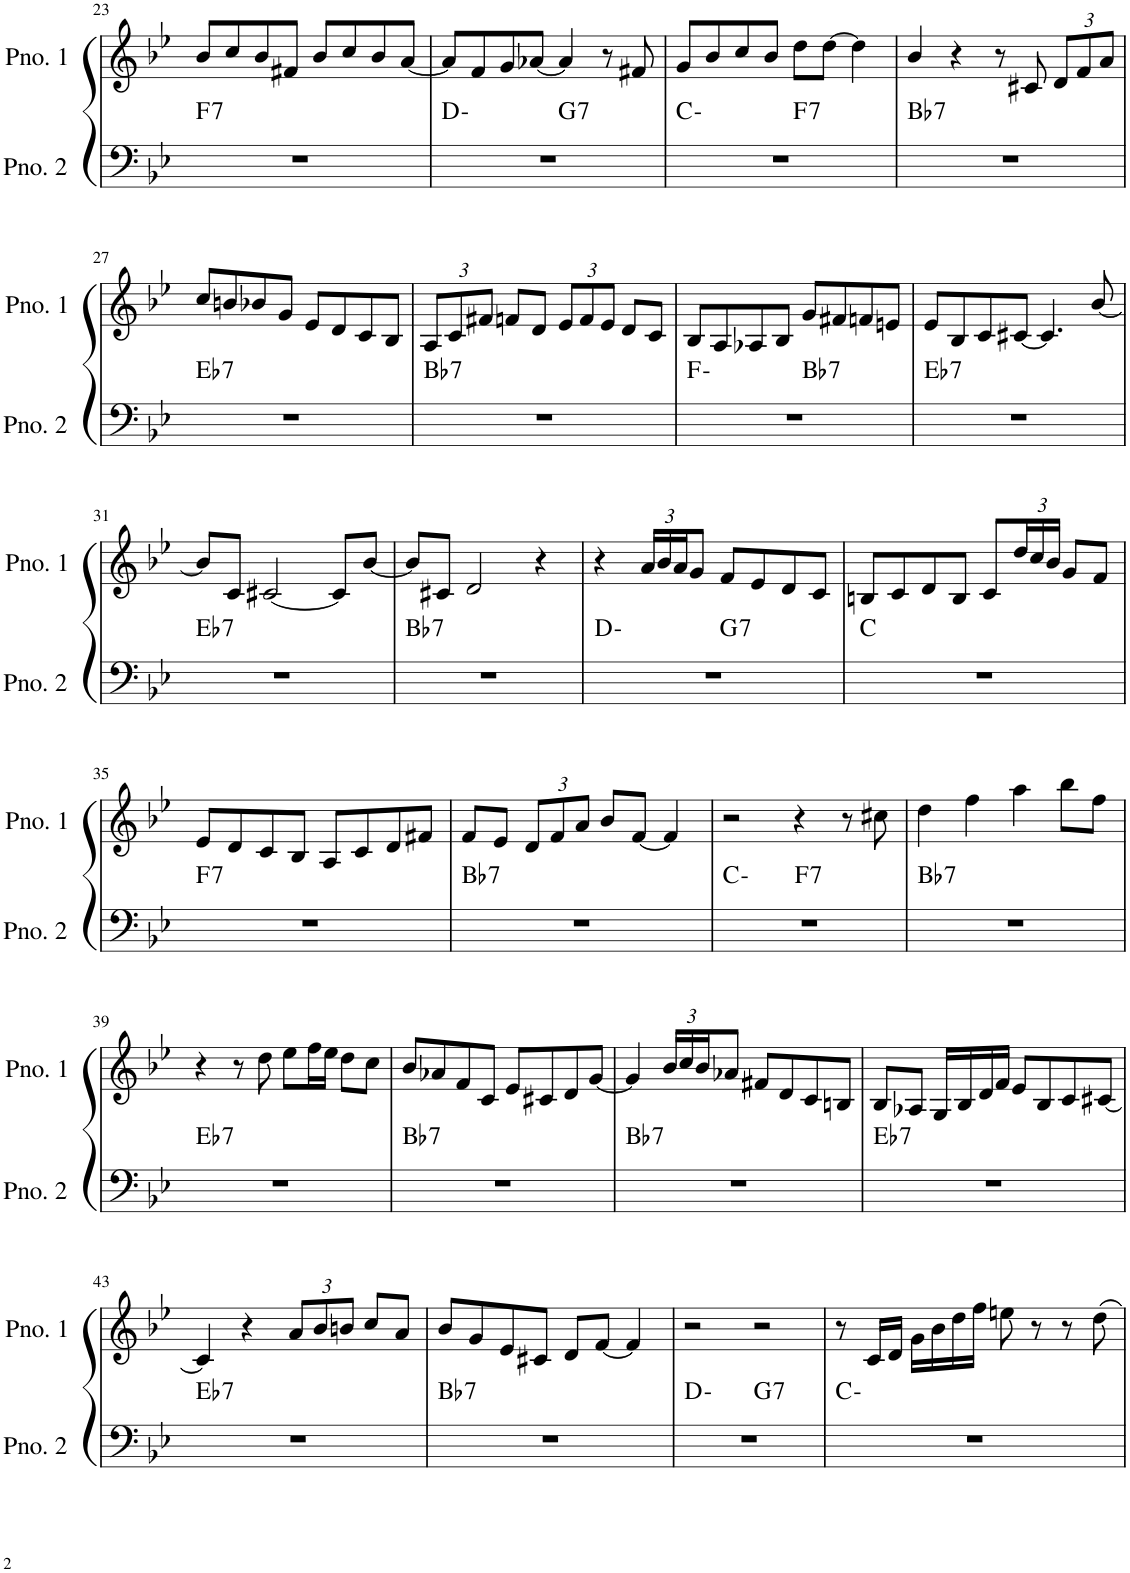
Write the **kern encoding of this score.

**kern	**harte	**kern
*part2	*part2	*part1
*staff2	*	*staff1
*I"ピアノ 2	*	*I"ピアノ 1
!!LO:PB:g=z
*clefF4	*	*clefG2
*k[b-e-]	*	*k[b-e-]
*M4/4	*	*M4/4
=23	=23	=23
!	!LO:H:kt=7	!
1r	F:7	8b-/L
.	.	8cc/
.	.	8b-/
.	.	8f#X/J
.	.	8b-/L
.	.	8cc/
.	.	8b-/
.	.	[8a/J
=24	=24	=24
*^	*	*
1r	2ryy	D:min	8a/L]
.	.	.	8f/
.	.	.	8g/
.	.	.	[8a-X/J
!	!	!LO:H:kt=7	!
.	2ryy	G:7	4a-/]
.	.	.	8r
.	.	.	8f#X/
=25	=25	=25	=25
1r	2ryy	C:min	8g/L
.	.	.	8b-/
.	.	.	8cc/
.	.	.	8b-/J
!	!	!LO:H:kt=7	!
.	2ryy	F:7	8dd\L
.	.	.	[8dd\J
.	.	.	4dd\]
=26	=26	=26	=26
!	!	!LO:H:kt=7	!
*v	*v	*	*
1r	Bb:7	4b-/
.	.	4r
.	.	8r
.	.	8c#X/
*	*	*Xbrackettup
.	.	12d/L
.	.	12f/
.	.	12a/J
!!LO:LB:g=z
=27	=27	=27
!	!LO:H:kt=7	!
1r	Eb:7	8cc/L
.	.	8bn/
.	.	8b-X/
.	.	8g/J
.	.	8e-/L
.	.	8d/
.	.	8c/
.	.	8B-/J
=28	=28	=28
!	!LO:H:kt=7	!
1r	Bb:7	12A/L
.	.	12c/
.	.	12f#X/J
.	.	8fn/L
.	.	8d/J
.	.	12e-/L
.	.	12f/
.	.	12e-/J
.	.	8d/L
.	.	8c/J
=29	=29	=29
*^	*	*
1r	2ryy	F:min	8B-/L
.	.	.	8A/
.	.	.	8A-X/
.	.	.	8B-/J
!	!	!LO:H:kt=7	!
.	2ryy	Bb:7	8g/L
.	.	.	8f#X/
.	.	.	8fn/
.	.	.	8en/J
=30	=30	=30	=30
!	!	!LO:H:kt=7	!
*v	*v	*	*
1r	Eb:7	8e-/L
.	.	8B-/
.	.	8c/
.	.	[8c#X/J
.	.	4.c#/]
.	.	[8b-/
!!LO:LB:g=z
=31	=31	=31
!	!LO:H:kt=7	!
1r	Eb:7	8b-/L]
.	.	8c/J
.	.	[2c#X/
.	.	8c#/L]
.	.	[8b-/J
=32	=32	=32
!	!LO:H:kt=7	!
1r	Bb:7	8b-/L]
.	.	8c#X/J
.	.	2d/
.	.	4r
=33	=33	=33
*^	*	*
1r	2ryy	D:min	4r
.	.	.	24a/LL
.	.	.	24b-/
.	.	.	24a/J
.	.	.	8g/J
!	!	!LO:H:kt=7	!
.	2ryy	G:7	8f/L
.	.	.	8e-/
.	.	.	8d/
.	.	.	8c/J
*v	*v	*	*
=34	=34	=34
1r	C:maj	8Bn/L
.	.	8c/
.	.	8d/
.	.	8B/J
.	.	8c/L
.	.	24dd/L
.	.	24cc/
.	.	24b-/JJ
.	.	8g/L
.	.	8f/J
!!LO:LB:g=z
=35	=35	=35
!	!LO:H:kt=7	!
1r	F:7	8e-/L
.	.	8d/
.	.	8c/
.	.	8B-/J
.	.	8A/L
.	.	8c/
.	.	8d/
.	.	8f#X/J
=36	=36	=36
!	!LO:H:kt=7	!
1r	Bb:7	8f/L
.	.	8e-/J
.	.	12d/L
.	.	12f/
.	.	12a/J
.	.	8b-/L
.	.	[8f/J
.	.	4f/]
=37	=37	=37
*^	*	*
1r	2ryy	C:min	2r
!	!	!LO:H:kt=7	!
.	2ryy	F:7	4r
.	.	.	8r
.	.	.	8cc#X\
=38	=38	=38	=38
!	!	!LO:H:kt=7	!
*v	*v	*	*
1r	Bb:7	4dd\
.	.	4ff\
.	.	4aa\
.	.	8bb-\L
.	.	8ff\J
!!LO:LB:g=z
=39	=39	=39
!	!LO:H:kt=7	!
1r	Eb:7	4r
.	.	8r
.	.	8dd\
.	.	8ee-\L
.	.	16ff\L
.	.	16ee-\JJ
.	.	8dd\L
.	.	8cc\J
=40	=40	=40
!	!LO:H:kt=7	!
1r	Bb:7	8b-/L
.	.	8a-X/
.	.	8f/
.	.	8c/J
.	.	8e-/L
.	.	8c#X/
.	.	8d/
.	.	[8g/J
=41	=41	=41
!	!LO:H:kt=7	!
1r	Bb:7	4g/]
.	.	24b-/LL
.	.	24cc/
.	.	24b-/J
.	.	8a-X/J
.	.	8f#X/L
.	.	8d/
.	.	8c/
.	.	8Bn/J
=42	=42	=42
!	!LO:H:kt=7	!
1r	Eb:7	8B-/L
.	.	8A-X/J
.	.	16G/LL
.	.	16B-/
.	.	16d/
.	.	16f/JJ
.	.	8e-/L
.	.	8B-/
.	.	8c/
.	.	[8c#X/J
!!LO:LB:g=z
=43	=43	=43
!	!LO:H:kt=7	!
1r	Eb:7	4c#/]
.	.	4r
.	.	12a/L
.	.	12b-/
.	.	12bn/J
.	.	8cc/L
.	.	8a/J
=44	=44	=44
!	!LO:H:kt=7	!
1r	Bb:7	8b-/L
.	.	8g/
.	.	8e-/
.	.	8c#X/J
.	.	8d/L
.	.	[8f/J
.	.	4f/]
=45	=45	=45
*^	*	*
1r	2ryy	D:min	2r
!	!	!LO:H:kt=7	!
.	2ryy	G:7	2r
*v	*v	*	*
=46	=46	=46
1r	C:min	8r
.	.	16c/LL
.	.	16d/JJ
.	.	16g\LL
.	.	16b-\
.	.	16dd\
.	.	16ff\JJ
.	.	8een\
.	.	8r
.	.	8r
.	.	8dd\
=	=	=
*-	*-	*-
